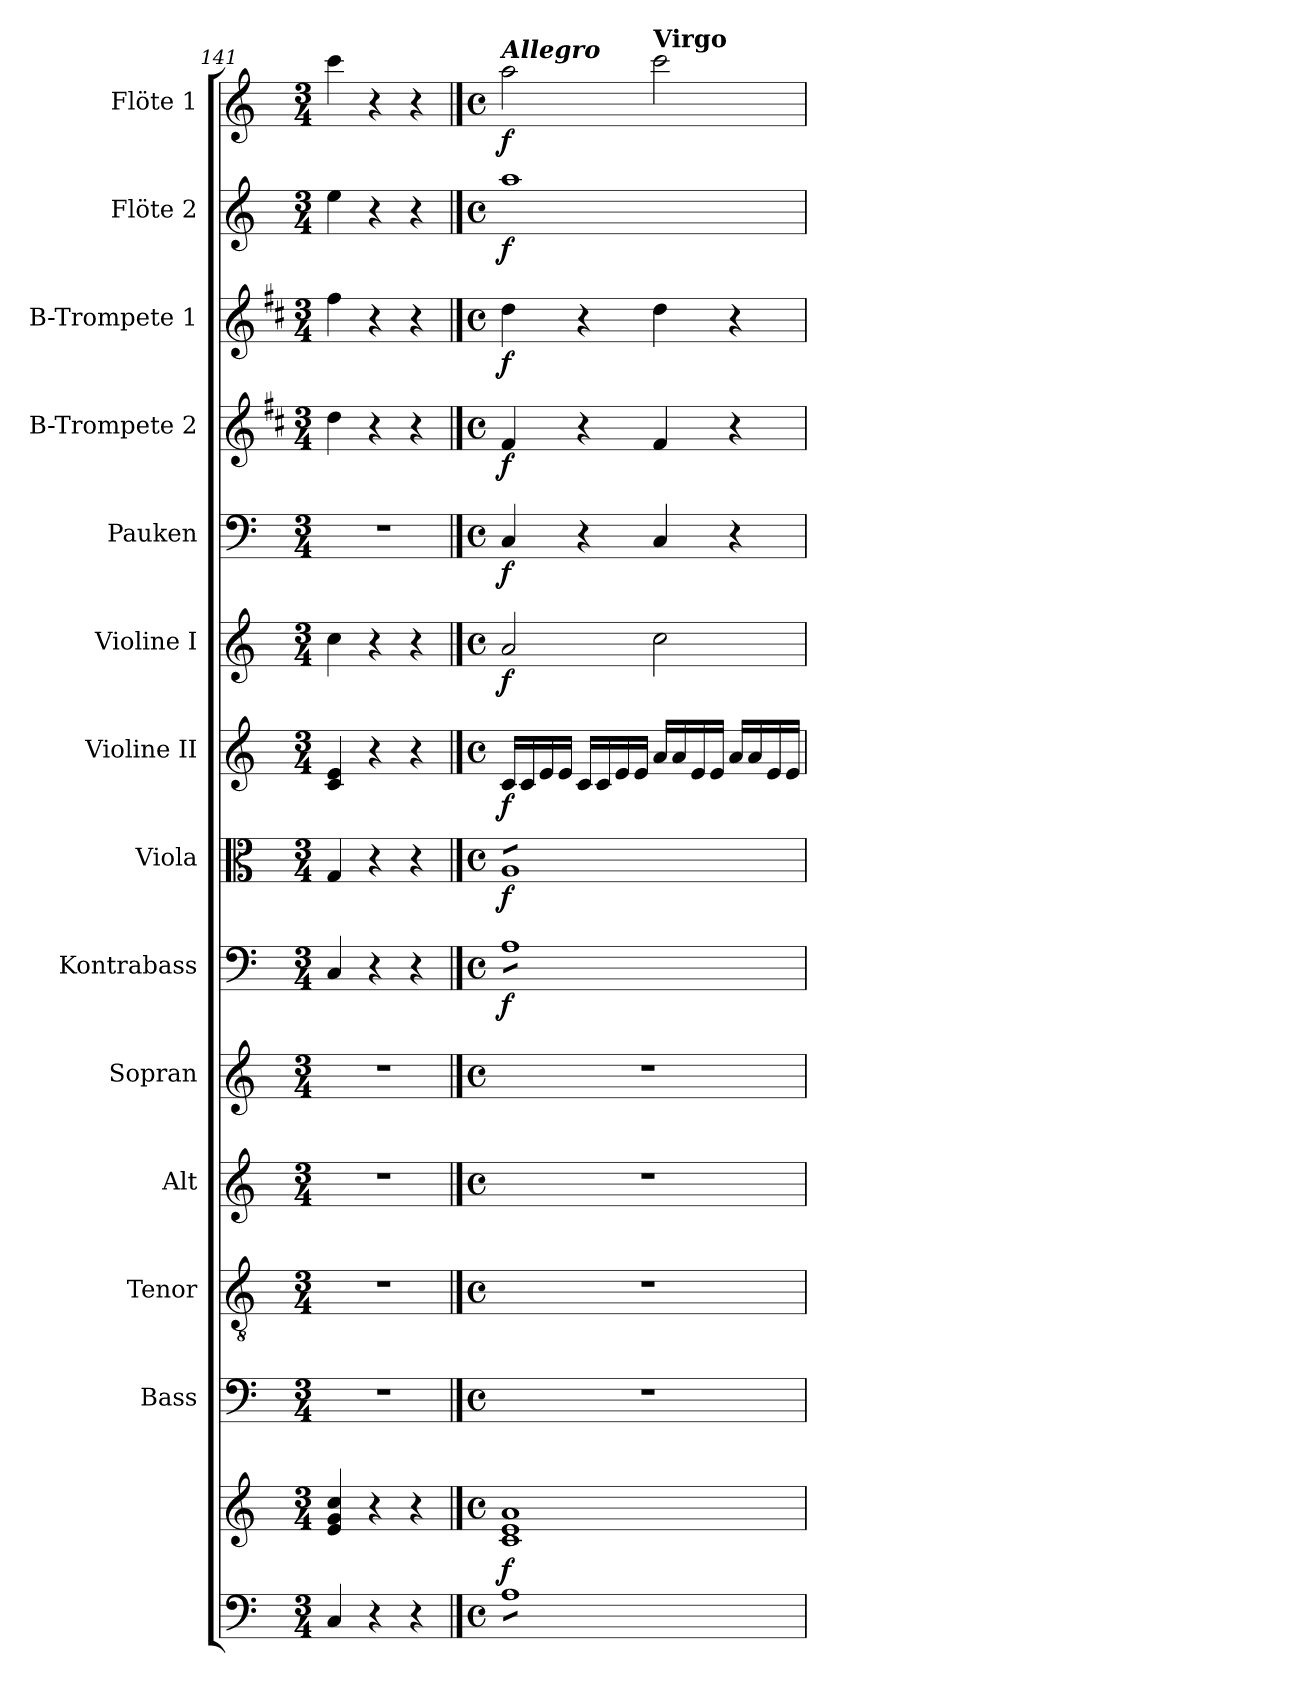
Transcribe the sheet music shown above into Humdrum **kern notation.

**kern	**kern	**dynam	**kern	**kern	**kern	**kern	**kern	**dynam	**kern	**dynam	**kern	**dynam	**kern	**dynam	**kern	**dynam	**kern	**dynam	**kern	**dynam	**kern	**dynam	**kern	**dynam
*part14	*part14	*part14	*part13	*part12	*part11	*part10	*part9	*part9	*part8	*part8	*part7	*part7	*part6	*part6	*part5	*part5	*part4	*part4	*part3	*part3	*part2	*part2	*part1	*part1
*staff15	*staff14	*staff14/15	*staff13	*staff12	*staff11	*staff10	*staff9	*staff9	*staff8	*staff8	*staff7	*staff7	*staff6	*staff6	*staff5	*staff5	*staff4	*staff4	*staff3	*staff3	*staff2	*staff2	*staff1	*staff1
*	*	*	*I"Bass	*I"Tenor	*I"Alt	*I"Sopran	*I"Kontrabass	*	*I"Viola	*	*I"Violine II	*	*I"Violine I	*	*I"Pauken	*	*I"B-Trompete 2	*	*I"B-Trompete 1	*	*I"Flöte 2	*	*I"Flöte 1	*
*	*	*	*I'B.	*I'T.	*I'A.	*I'S.	*I'Kb.	*	*I'Vla.	*	*I'Vl. II	*	*I'Vl. I	*	*I'Pk.	*	*I'B Trp. 2	*	*I'B Trp. 1	*	*I'Fl. 2	*	*I'Fl. 1	*
*clefF4	*clefG2	*	*clefF4	*clefGv2	*clefG2	*clefG2	*clefF4	*	*clefC3	*	*clefG2	*	*clefG2	*	*clefF4	*	*clefG2	*	*clefG2	*	*clefG2	*	*clefG2	*
*	*	*	*	*	*	*	*ITrd7c12	*	*	*	*	*	*	*	*	*	*ITrd1c2	*	*ITrd1c2	*	*	*	*	*
*k[]	*k[]	*	*k[]	*k[]	*k[]	*k[]	*k[]	*	*k[]	*	*k[]	*	*k[]	*	*k[]	*	*k[]	*	*k[]	*	*k[]	*	*k[]	*
*C:	*C:	*	*C:	*C:	*C:	*C:	*C:	*	*C:	*	*C:	*	*C:	*	*C:	*	*C:	*	*C:	*	*C:	*	*C:	*
*M3/4	*M3/4	*	*M3/4	*M3/4	*M3/4	*M3/4	*M3/4	*	*M3/4	*	*M3/4	*	*M3/4	*	*M3/4	*	*M3/4	*	*M3/4	*	*M3/4	*	*M3/4	*
=141	=141	=141	=141	=141	=141	=141	=141	=141	=141	=141	=141	=141	=141	=141	=141	=141	=141	=141	=141	=141	=141	=141	=141	=141
4C/	4e/ 4g/ 4cc/	.	2.r	2.r	2.r	2.r	4CC/	.	4G/	.	4c/ 4e/	.	4cc\	.	2.r	.	4cc\	.	4ee\	.	4ee\	.	4ccc\	.
4r	4r	.	.	.	.	.	4r	.	4r	.	4r	.	4r	.	.	.	4r	.	4r	.	4r	.	4r	.
4r	4r	.	.	.	.	.	4r	.	4r	.	4r	.	4r	.	.	.	4r	.	4r	.	4r	.	4r	.
!!LO:PB:g=z
==142	==142	==142	==142	==142	==142	==142	==142	==142	==142	==142	==142	==142	==142	==142	==142	==142	==142	==142	==142	==142	==142	==142	==142	==142
*M4/4	*M4/4	*	*M4/4	*M4/4	*M4/4	*M4/4	*M4/4	*	*M4/4	*	*M4/4	*	*M4/4	*	*M4/4	*	*M4/4	*	*M4/4	*	*M4/4	*	*M4/4	*
*met(c)	*met(c)	*	*met(c)	*met(c)	*met(c)	*met(c)	*met(c)	*	*met(c)	*	*met(c)	*	*met(c)	*	*met(c)	*	*met(c)	*	*met(c)	*	*met(c)	*	*met(c)	*
!	!	!	!	!	!	!	!	!	!	!	!	!	!	!	!	!	!	!	!	!	!	!	!LO:TX:a:Bi:t=Allegro	!
!	!	!LO:DY:a=2	!	!	!	!	!	!LO:DY:b	!	!LO:DY:b	!	!LO:DY:b	!	!LO:DY:b	!	!LO:DY:b	!	!LO:DY:b	!	!LO:DY:b	!	!LO:DY:b	!	!LO:DY:b
*tremolo	*	*	*	*	*	*	*	*	*	*	*	*	*	*	*	*	*	*	*	*	*	*	*	*
*	*	*	*	*	*	*	*tremolo	*	*	*	*	*	*	*	*	*	*	*	*	*	*	*	*	*
*	*	*	*	*	*	*	*	*	*tremolo	*	*	*	*	*	*	*	*	*	*	*	*	*	*	*
8AL	1c 1e 1a	f	1r	1r	1r	1r	8AAL	f	8AL	f	16c/LL	f	2a/	f	4C/	f	4e/	f	4cc\	f	1aa	f	2aa\	f
.	.	.	.	.	.	.	.	.	.	.	16c/	.	.	.	.	.	.	.	.	.	.	.	.	.
8A	.	.	.	.	.	.	8AA	.	8A	.	16e/	.	.	.	.	.	.	.	.	.	.	.	.	.
.	.	.	.	.	.	.	.	.	.	.	16e/JJ	.	.	.	.	.	.	.	.	.	.	.	.	.
8A	.	.	.	.	.	.	8AA	.	8A	.	16c/LL	.	.	.	4r	.	4r	.	4r	.	.	.	.	.
.	.	.	.	.	.	.	.	.	.	.	16c/	.	.	.	.	.	.	.	.	.	.	.	.	.
8A	.	.	.	.	.	.	8AA	.	8A	.	16e/	.	.	.	.	.	.	.	.	.	.	.	.	.
.	.	.	.	.	.	.	.	.	.	.	16e/JJ	.	.	.	.	.	.	.	.	.	.	.	.	.
!	!	!	!	!	!	!	!	!	!	!	!	!	!	!	!	!	!	!	!	!	!	!	!LO:TX:a:B:t=Virgo	!
8A	.	.	.	.	.	.	8AA	.	8A	.	16a/LL	.	2cc\	.	4C/	.	4e/	.	4cc\	.	.	.	2ccc\	.
.	.	.	.	.	.	.	.	.	.	.	16a/	.	.	.	.	.	.	.	.	.	.	.	.	.
8A	.	.	.	.	.	.	8AA	.	8A	.	16e/	.	.	.	.	.	.	.	.	.	.	.	.	.
.	.	.	.	.	.	.	.	.	.	.	16e/JJ	.	.	.	.	.	.	.	.	.	.	.	.	.
8A	.	.	.	.	.	.	8AA	.	8A	.	16a/LL	.	.	.	4r	.	4r	.	4r	.	.	.	.	.
.	.	.	.	.	.	.	.	.	.	.	16a/	.	.	.	.	.	.	.	.	.	.	.	.	.
8AJ	.	.	.	.	.	.	8AAJ	.	8AJ	.	16e/	.	.	.	.	.	.	.	.	.	.	.	.	.
*	*	*	*	*	*	*	*	*	*Xtremolo	*	*	*	*	*	*	*	*	*	*	*	*	*	*	*
*	*	*	*	*	*	*	*Xtremolo	*	*	*	*	*	*	*	*	*	*	*	*	*	*	*	*	*
*Xtremolo	*	*	*	*	*	*	*	*	*	*	*	*	*	*	*	*	*	*	*	*	*	*	*	*
.	.	.	.	.	.	.	.	.	.	.	16e/JJ	.	.	.	.	.	.	.	.	.	.	.	.	.
=	=	=	=	=	=	=	=	=	=	=	=	=	=	=	=	=	=	=	=	=	=	=	=	=
*-	*-	*-	*-	*-	*-	*-	*-	*-	*-	*-	*-	*-	*-	*-	*-	*-	*-	*-	*-	*-	*-	*-	*-	*-
